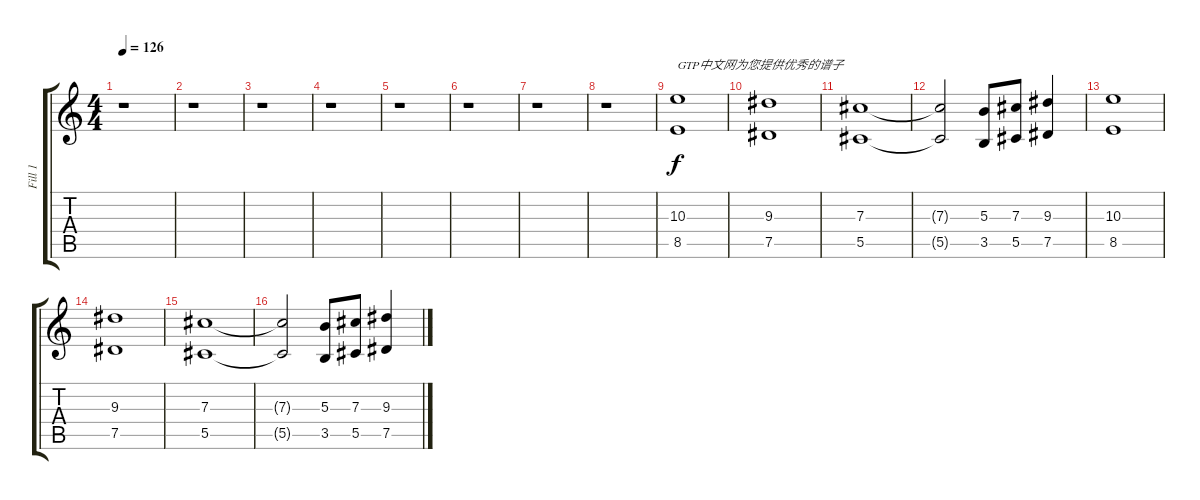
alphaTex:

\track ("Fill 1" "Fill 1") {instrument overdrivenguitar}
\staff {score tabs}
\tuning (Eb4 Bb3 Gb3 Db3 Ab2 Eb2) {hide}
\ts (4 4)
\tempo 126
\clef g2
\ks c
r.1{dy f instrument overdrivenguitar} |
r.1 |
r.1 |
r.1 |
r.1 |
r.1 |
r.1 |
r.1 |
(10.3 8.5).1{txt "GTP中文网为您提供优秀的谱子"} |
(9.3 7.5).1 |
(7.3 5.5).1 |
(7.3{t} 5.5{t}).2 (5.3 3.5).8 (7.3 5.5).8 (9.3 7.5).4 |
(10.3 8.5).1 |
(9.3 7.5).1 |
(7.3 5.5).1 |
(7.3{t} 5.5{t}).2 (5.3 3.5).8 (7.3 5.5).8 (9.3 7.5).4
